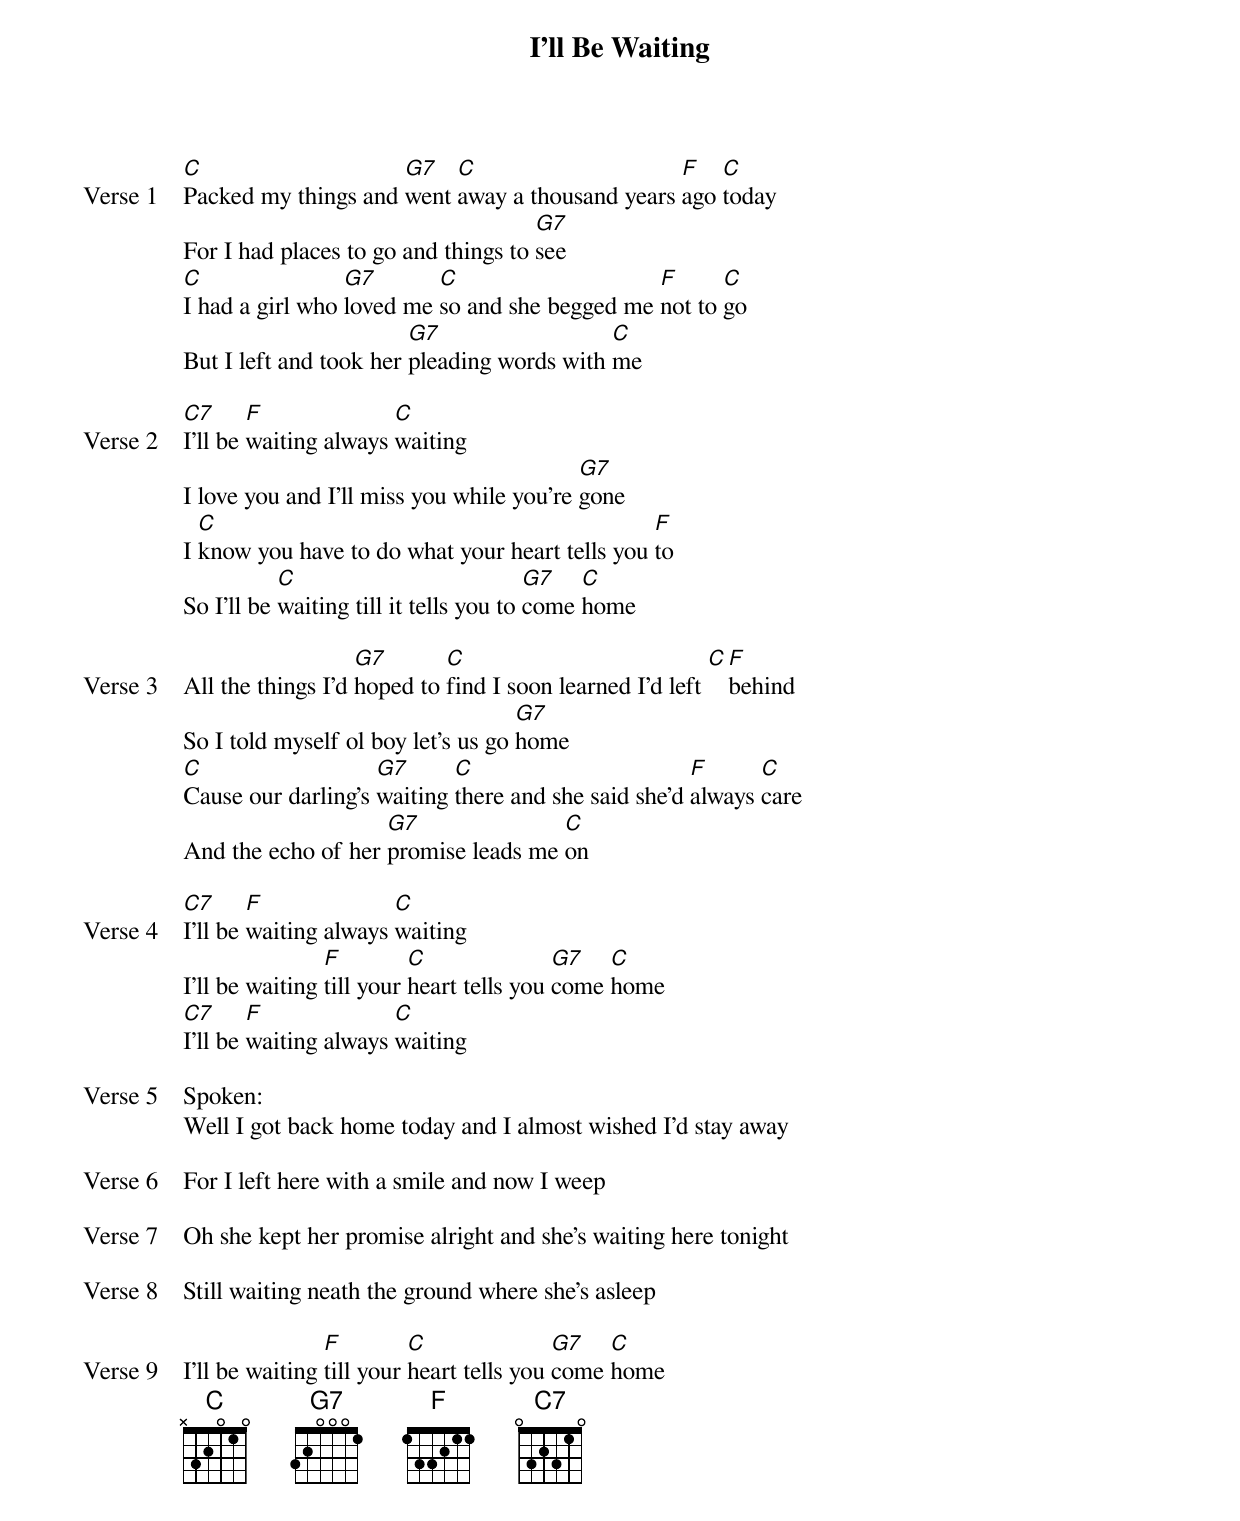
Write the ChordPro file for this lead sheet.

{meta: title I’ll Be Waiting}
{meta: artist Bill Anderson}
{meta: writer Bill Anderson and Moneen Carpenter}

{start_of_verse: Verse 1}
[C]Packed my things and [G7]went [C]away a thousand years [F]ago [C]today
For I had places to go and things to [G7]see
[C]I had a girl who [G7]loved me [C]so and she begged me [F]not to [C]go
But I left and took her [G7]pleading words with [C]me
{end_of_verse}

{start_of_verse: Verse 2}
[C7]I'll be [F]waiting always [C]waiting
I love you and I'll miss you while you're [G7]gone
I [C]know you have to do what your heart tells you [F]to
So I'll be [C]waiting till it tells you to [G7]come [C]home
{end_of_verse}

{start_of_verse: Verse 3}
All the things I'd [G7]hoped to [C]find I soon learned I'd left [C][F]behind
So I told myself ol boy let's us go [G7]home
[C]Cause our darling's [G7]waiting [C]there and she said she'd [F]always [C]care
And the echo of her [G7]promise leads me [C]on
{end_of_verse}

{start_of_verse: Verse 4}
[C7]I'll be [F]waiting always [C]waiting
I'll be waiting [F]till your [C]heart tells you [G7]come [C]home
[C7]I'll be [F]waiting always [C]waiting
{end_of_verse}

{start_of_verse: Verse 5}
Spoken:
Well I got back home today and I almost wished I'd stay away
{end_of_verse}

{start_of_verse: Verse 6}
For I left here with a smile and now I weep
{end_of_verse}

{start_of_verse: Verse 7}
Oh she kept her promise alright and she's waiting here tonight
{end_of_verse}

{start_of_verse: Verse 8}
Still waiting neath the ground where she's asleep
{end_of_verse}

{start_of_verse: Verse 9}
I'll be waiting [F]till your [C]heart tells you [G7]come [C]home
{end_of_verse}
